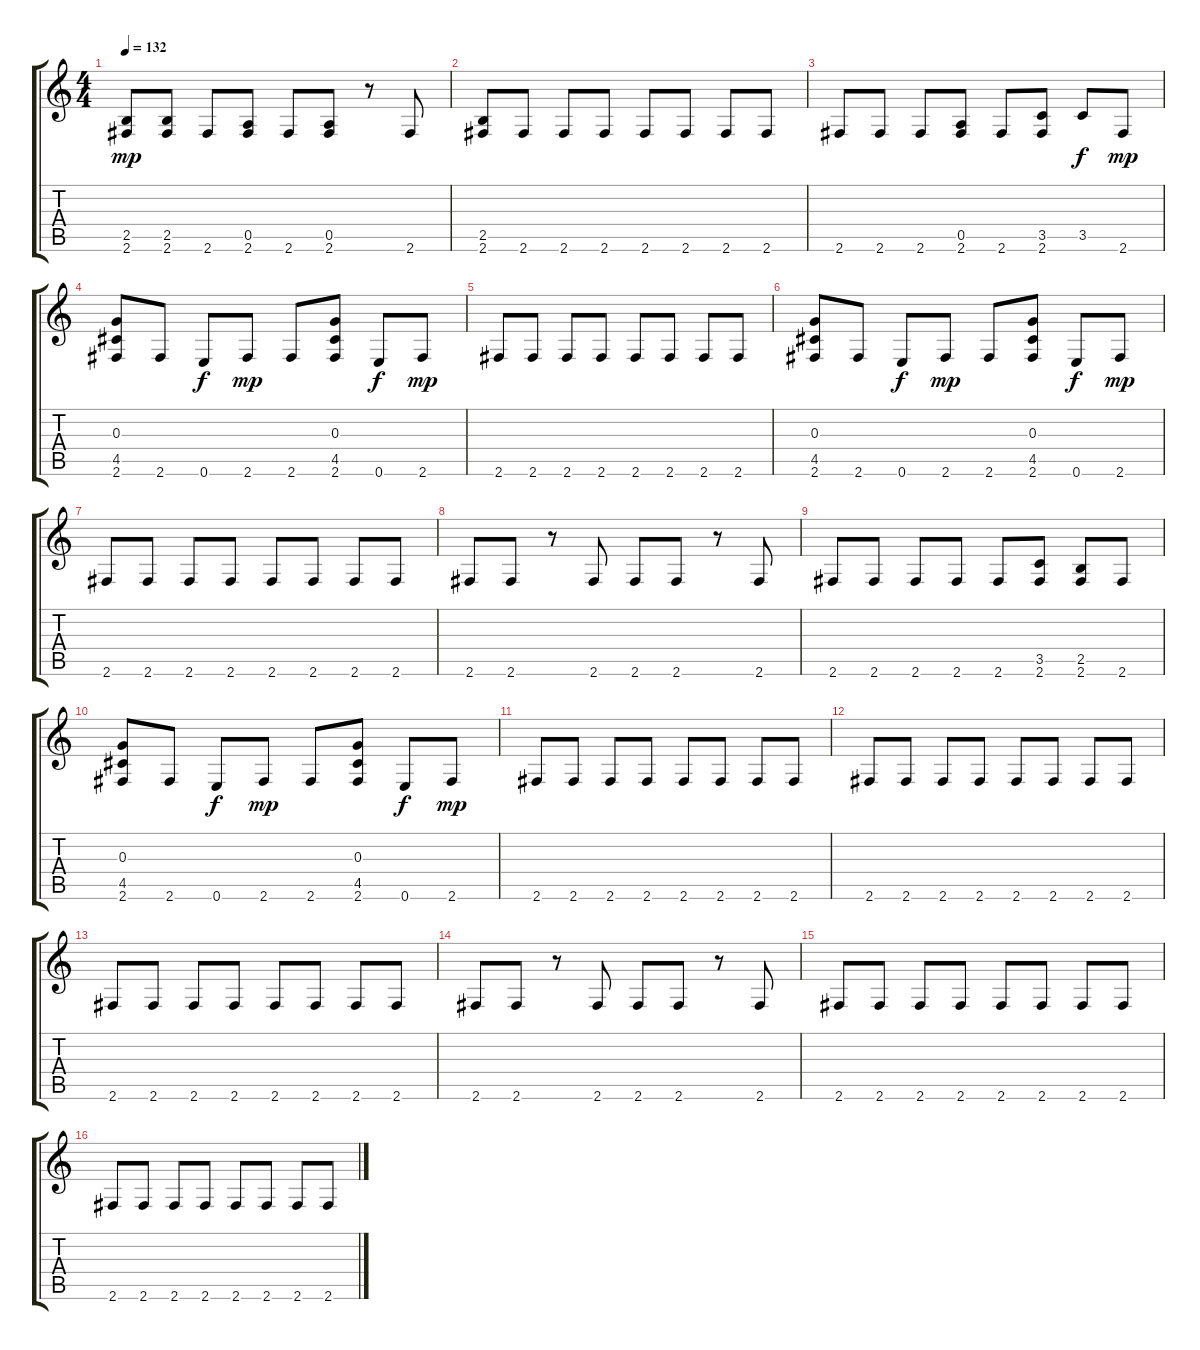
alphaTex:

\track "" {instrument acousticbass}
\staff {score tabs}
\tuning (E4 B3 G3 D3 A2 E2) {hide}
\ts (4 4)
\tempo 132
\clef g2
\ks c
(2.5 2.6).8{dy mp volume 10} (2.5 2.6).8 2.6.8{volume 10} (0.5 2.6).8 2.6.8{volume 9} (0.5 2.6).8{volume 9} r.8{volume 9} 2.6.8{volume 9} |
(2.5 2.6).8 2.6.8{volume 9} 2.6.8 2.6.8{volume 9} 2.6.8 2.6.8{volume 9} 2.6.8{volume 9} 2.6.8{volume 9} |
2.6.8{volume 8} 2.6.8 2.6.8{volume 8} (0.5 2.6).8 2.6.8{volume 8} (3.5 2.6).8{volume 8} 3.5.8{dy f volume 8} 2.6.8{dy mp volume 8} |
(0.3 4.5 2.6).8 2.6.8{volume 8} 0.6.8{dy f} 2.6.8{dy mp volume 8} 2.6.8{volume 8} (0.3 4.5 2.6).8{volume 8} 0.6.8{dy f volume 8} 2.6.8{dy mp volume 8} |
2.6.8{volume 7} 2.6.8 2.6.8{volume 7} 2.6.8{volume 7} 2.6.8{volume 7} 2.6.8{volume 7} 2.6.8{volume 7} 2.6.8{volume 7} |
(0.3 4.5 2.6).8 2.6.8{volume 7} 0.6.8{dy f volume 7} 2.6.8{dy mp volume 7} 2.6.8{volume 6} (0.3 4.5 2.6).8{volume 6} 0.6.8{dy f volume 6} 2.6.8{dy mp} |
2.6.8{volume 6} 2.6.8{volume 6} 2.6.8{volume 6} 2.6.8{volume 6} 2.6.8{volume 6} 2.6.8{volume 6} 2.6.8{volume 6} 2.6.8{volume 6} |
2.6.8{volume 6} 2.6.8{volume 6} r.8{volume 6} 2.6.8{volume 6} 2.6.8{volume 5} 2.6.8{volume 5} r.8{volume 5} 2.6.8{volume 5} |
2.6.8{volume 5} 2.6.8{volume 5} 2.6.8{volume 5} 2.6.8{volume 5} 2.6.8{volume 5} (3.5 2.6).8{volume 5} (2.5 2.6).8{volume 5} 2.6.8{volume 5} |
(0.3 4.5 2.6).8{volume 4} 2.6.8{volume 4} 0.6.8{dy f volume 4} 2.6.8{dy mp volume 4} 2.6.8{volume 4} (0.3 4.5 2.6).8{volume 4} 0.6.8{dy f volume 4} 2.6.8{dy mp volume 4} |
2.6.8{volume 4} 2.6.8{volume 4} 2.6.8{volume 4} 2.6.8{volume 4} 2.6.8{volume 4} 2.6.8{volume 4} 2.6.8{volume 4} 2.6.8{volume 4} |
2.6.8{volume 3} 2.6.8{volume 3} 2.6.8{volume 3} 2.6.8{volume 3} 2.6.8 2.6.8{volume 3} 2.6.8{volume 3} 2.6.8{volume 3} |
2.6.8{volume 3} 2.6.8{volume 3} 2.6.8{volume 3} 2.6.8 2.6.8{volume 2} 2.6.8{volume 2} 2.6.8{volume 2} 2.6.8{volume 2} |
2.6.8{volume 2} 2.6.8{volume 2} r.8 2.6.8{volume 2} 2.6.8{volume 2} 2.6.8{volume 2} r.8{volume 2} 2.6.8{volume 2} |
2.6.8{volume 2} 2.6.8{volume 2} 2.6.8{volume 2} 2.6.8 2.6.8{volume 2} 2.6.8 2.6.8{volume 2} 2.6.8 |
2.6.8{volume 1} 2.6.8 2.6.8{volume 1} 2.6.8 2.6.8{volume 1} 2.6.8 2.6.8{volume 1} 2.6.8
